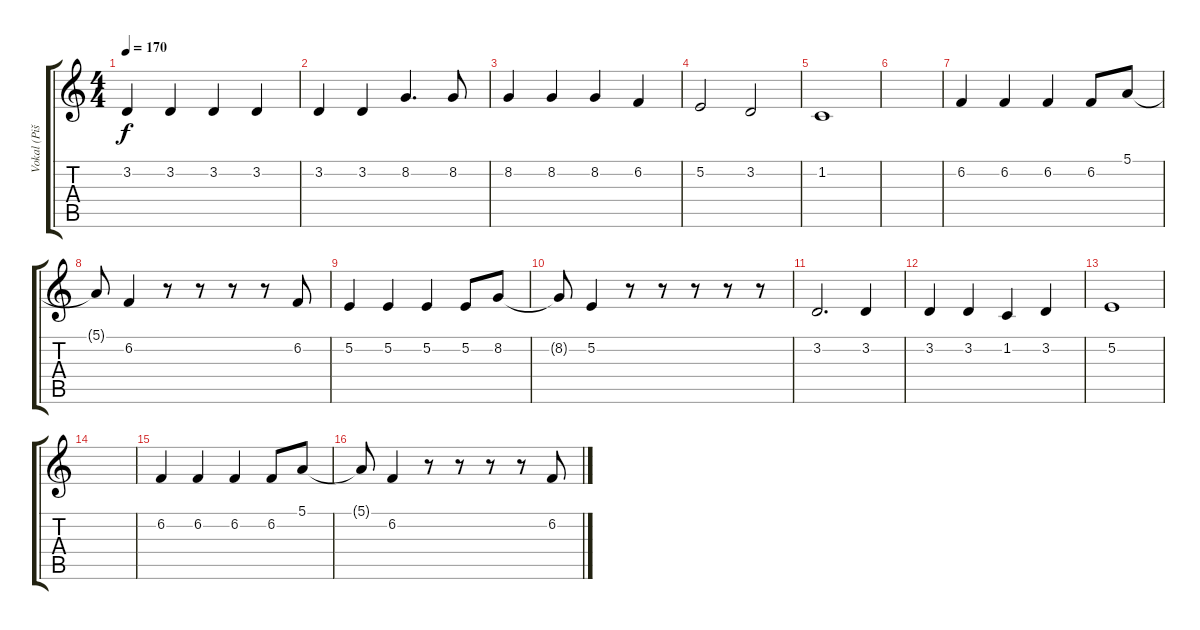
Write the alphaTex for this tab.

\track ("Vokal (Pištek)" "Vokal (Piš") {instrument lead2sawtooth}
\staff {score tabs}
\tuning (E4 B3 G3 D3 A2 E2) {hide}
\ts (4 4)
\tempo 170
\clef g2
\ks c
3.2.4{dy f} 3.2.4 3.2.4 3.2.4 |
3.2.4 3.2.4 8.2.4{d} 8.2.8 |
8.2.4 8.2.4 8.2.4 6.2.4 |
5.2.2 3.2.2 |
1.2.1 |
|
6.2.4 6.2.4 6.2.4 6.2.8 5.1.8 |
5.1{t}.8 6.2.4 r.8 r.8 r.8 r.8 6.2.8 |
5.2.4 5.2.4 5.2.4 5.2.8 8.2.8 |
8.2{t}.8 5.2.4 r.8 r.8 r.8 r.8 r.8 |
3.2.2{d} 3.2.4 |
3.2.4 3.2.4 1.2.4 3.2.4 |
5.2.1 |
|
6.2.4 6.2.4 6.2.4 6.2.8 5.1.8 |
5.1{t}.8 6.2.4 r.8 r.8 r.8 r.8 6.2.8
